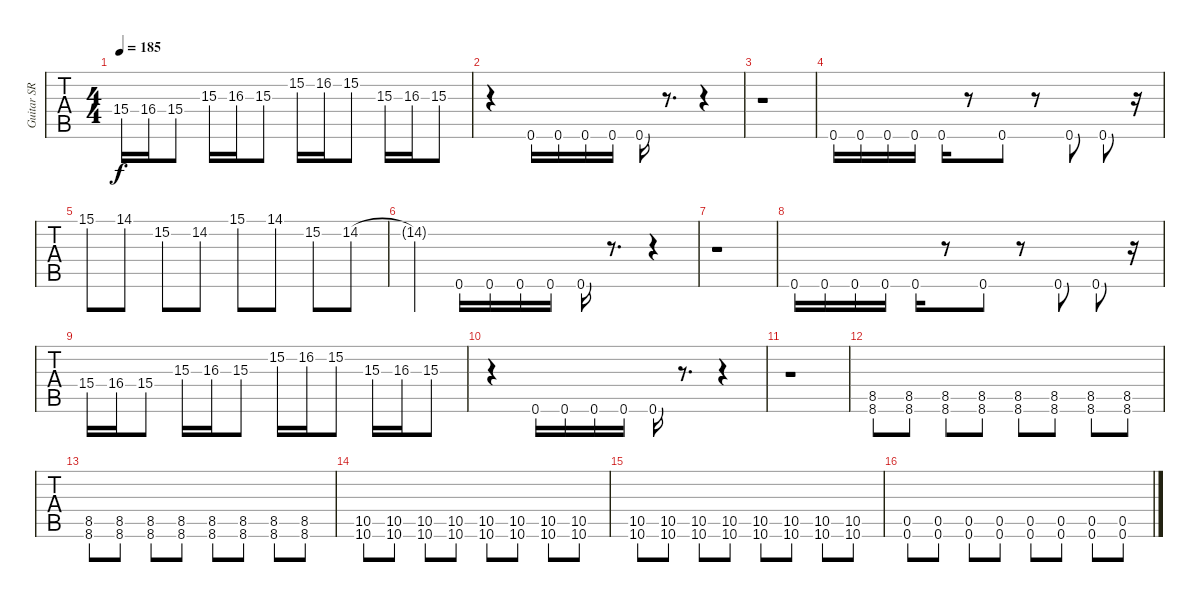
\track ("Guitar SR" "Guitar SR") {instrument distortionguitar}
\staff {tabs}
\tuning (E4 B3 G3 D3 A2 D2) {hide}
\ts (4 4)
\tempo 185
\clef g2
\ks c
15.4.16{dy f} 16.4.16 15.4.8 15.3.16 16.3.16 15.3.8 15.2.16 16.2.16 15.2.8 15.3.16 16.3.16 15.3.8 |
r.4 0.6.16 0.6.16 0.6.16 0.6.16 0.6.16 r.8{d} r.4 |
r.1 |
0.6.16 0.6.16 0.6.16 0.6.16 0.6.16 r.8 0.6.8 r.8 0.6.8 0.6.8 r.16 |
15.1.8 14.1.8 15.2.8 14.2.8 15.1.8 14.1.8 15.2.8 14.2.8 |
14.2{t}.4 0.6.16 0.6.16 0.6.16 0.6.16 0.6.16 r.8{d} r.4 |
r.1 |
0.6.16 0.6.16 0.6.16 0.6.16 0.6.16 r.8 0.6.8 r.8 0.6.8 0.6.8 r.16 |
15.4.16 16.4.16 15.4.8 15.3.16 16.3.16 15.3.8 15.2.16 16.2.16 15.2.8 15.3.16 16.3.16 15.3.8 |
r.4 0.6.16 0.6.16 0.6.16 0.6.16 0.6.16 r.8{d} r.4 |
r.1 |
(8.5 8.6).8 (8.5 8.6).8 (8.5 8.6).8 (8.5 8.6).8 (8.5 8.6).8 (8.5 8.6).8 (8.5 8.6).8 (8.5 8.6).8 |
(8.5 8.6).8 (8.5 8.6).8 (8.5 8.6).8 (8.5 8.6).8 (8.5 8.6).8 (8.5 8.6).8 (8.5 8.6).8 (8.5 8.6).8 |
(10.5 10.6).8 (10.5 10.6).8 (10.5 10.6).8 (10.5 10.6).8 (10.5 10.6).8 (10.5 10.6).8 (10.5 10.6).8 (10.5 10.6).8 |
(10.5 10.6).8 (10.5 10.6).8 (10.5 10.6).8 (10.5 10.6).8 (10.5 10.6).8 (10.5 10.6).8 (10.5 10.6).8 (10.5 10.6).8 |
(0.5 0.6).8 (0.5 0.6).8 (0.5 0.6).8 (0.5 0.6).8 (0.5 0.6).8 (0.5 0.6).8 (0.5 0.6).8 (0.5 0.6).8
